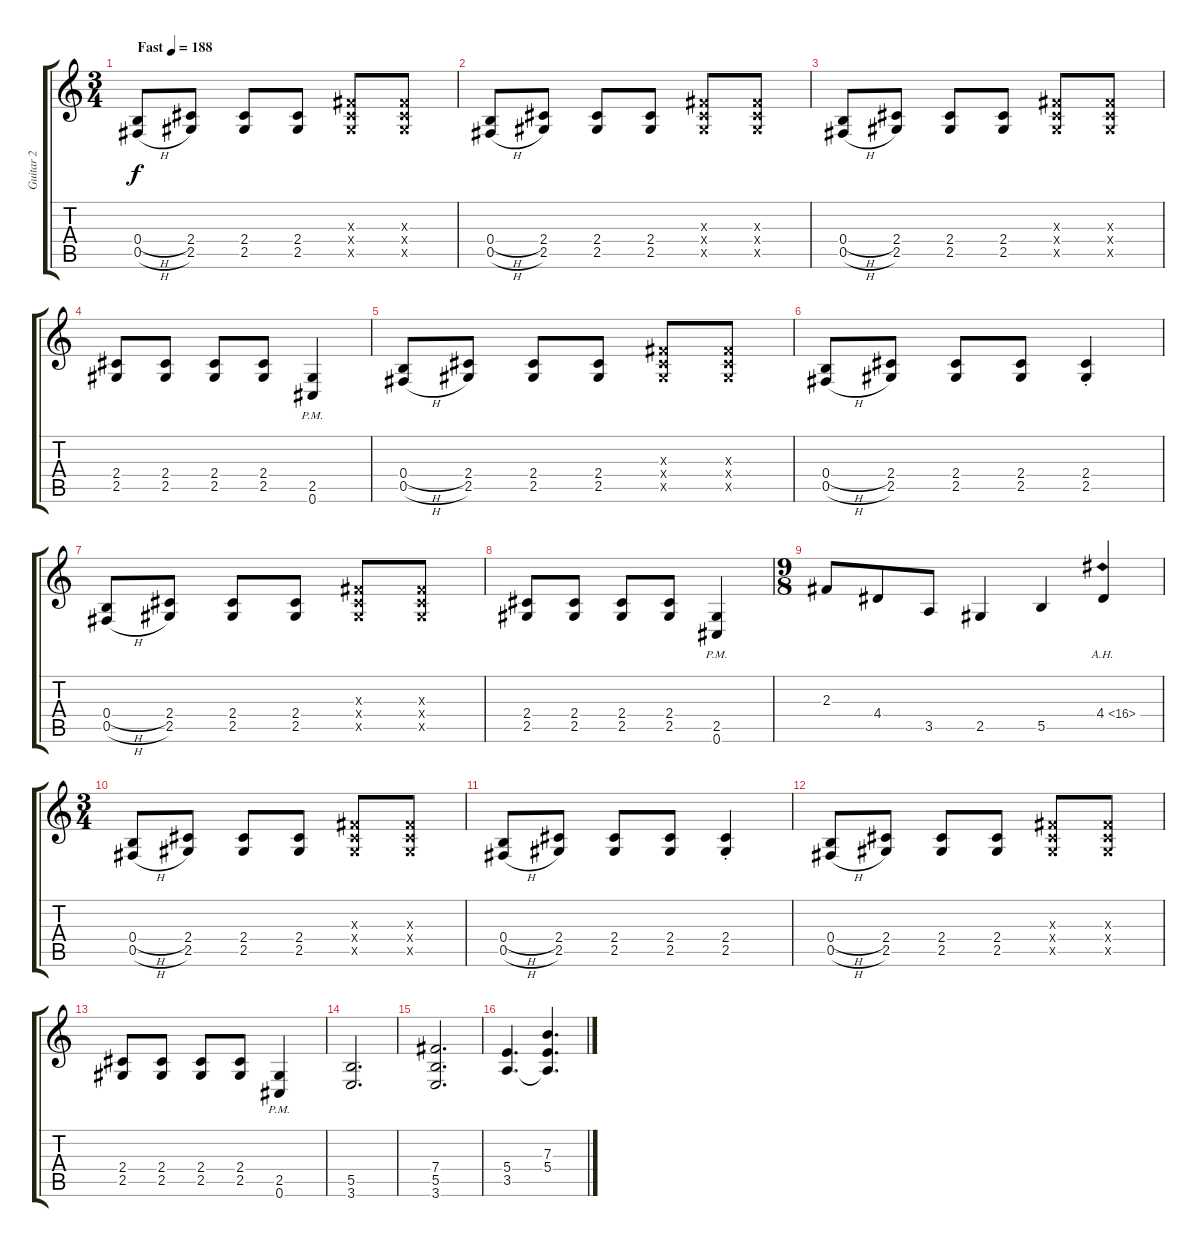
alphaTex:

\track ("Guitar 2" "Guitar 2") {instrument distortionguitar}
\staff {score tabs}
\tuning (Db4 Ab3 E3 B2 Gb2 Db2) {hide}
\ts (3 4)
\tempo (188 "Fast")
\clef g2
\ks c
(0.4{h} 0.5{h}).8{dy f instrument distortionguitar} (2.4 2.5).8 (2.4 2.5).8 (2.4 2.5).8 (2.3{x} 2.4{x} 2.5{x}).8 (2.3{x} 2.4{x} 2.5{x}).8 |
(0.4{h} 0.5{h}).8 (2.4 2.5).8 (2.4 2.5).8 (2.4 2.5).8 (2.3{x} 2.4{x} 2.5{x}).8 (2.3{x} 2.4{x} 2.5{x}).8 |
(0.4{h} 0.5{h}).8 (2.4 2.5).8 (2.4 2.5).8 (2.4 2.5).8 (2.3{x} 2.4{x} 2.5{x}).8 (2.3{x} 2.4{x} 2.5{x}).8 |
(2.4 2.5).8 (2.4 2.5).8 (2.4 2.5).8 (2.4 2.5).8 (2.5{pm} 0.6{pm}).4 |
(0.4{h} 0.5{h}).8 (2.4 2.5).8 (2.4 2.5).8 (2.4 2.5).8 (2.3{x} 2.4{x} 2.5{x}).8 (2.3{x} 2.4{x} 2.5{x}).8 |
(0.4{h} 0.5{h}).8 (2.4 2.5).8 (2.4 2.5).8 (2.4 2.5).8 (2.4{st} 2.5{st}).4 |
(0.4{h} 0.5{h}).8 (2.4 2.5).8 (2.4 2.5).8 (2.4 2.5).8 (2.3{x} 2.4{x} 2.5{x}).8 (2.3{x} 2.4{x} 2.5{x}).8 |
(2.4 2.5).8 (2.4 2.5).8 (2.4 2.5).8 (2.4 2.5).8 (2.5{pm} 0.6{pm}).4 |
\ts (9 8)
2.3.8 4.4.8 3.5.8 2.5.4 5.5.4 4.4{ah 12}.4{instrument guitarharmonics} |
\ts (3 4)
(0.4{h} 0.5{h}).8{instrument distortionguitar} (2.4 2.5).8 (2.4 2.5).8 (2.4 2.5).8 (2.3{x} 2.4{x} 2.5{x}).8 (2.3{x} 2.4{x} 2.5{x}).8 |
(0.4{h} 0.5{h}).8 (2.4 2.5).8 (2.4 2.5).8 (2.4 2.5).8 (2.4{st} 2.5{st}).4 |
(0.4{h} 0.5{h}).8 (2.4 2.5).8 (2.4 2.5).8 (2.4 2.5).8 (2.3{x} 2.4{x} 2.5{x}).8 (2.3{x} 2.4{x} 2.5{x}).8 |
(2.4 2.5).8 (2.4 2.5).8 (2.4 2.5).8 (2.4 2.5).8 (2.5{pm} 0.6{pm}).4 |
(5.5 3.6).2{d} |
(7.4 5.5 3.6).2{d} |
(5.4 3.5).4{d} (7.3 5.4 3.5{t}).4{d}
